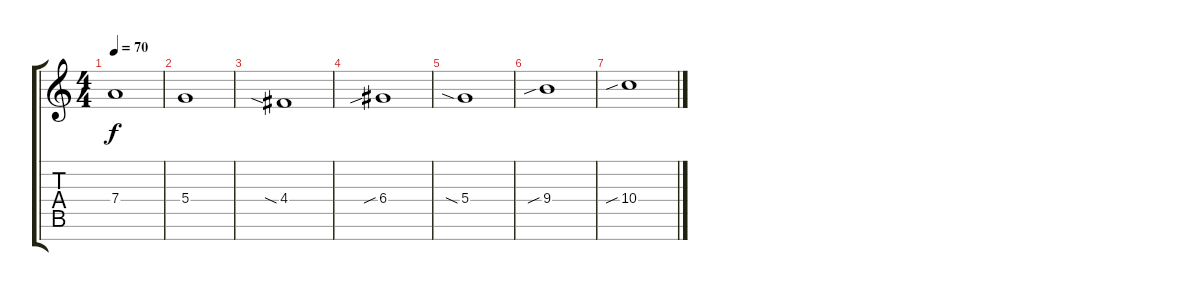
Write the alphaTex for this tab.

\track "" {instrument distortionguitar}
\staff {score tabs}
\tuning (E4 B3 G3 D3 A2 E2 B1) {hide}
\ts (4 4)
\tempo 70
\clef g2
\ks c
7.4{t}.1{dy f} |
5.4.1 |
4.4{sia}.1 |
6.4{sib}.1 |
5.4{sia}.1 |
9.4{sib}.1 |
10.4{sib}.1
